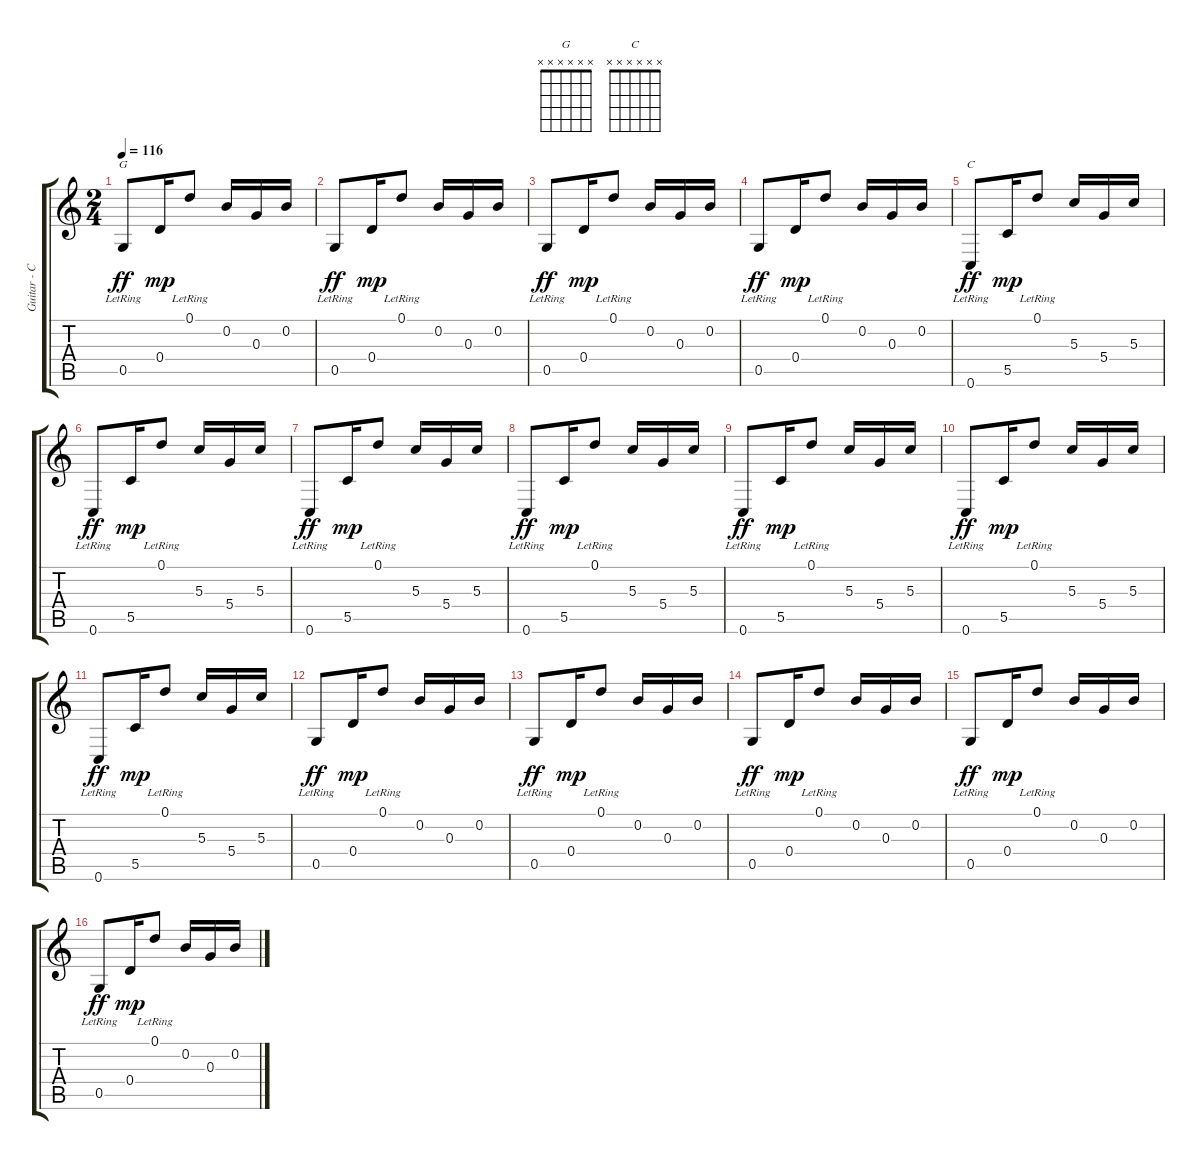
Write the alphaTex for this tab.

\track ("Guitar - CGDGBD" "Guitar - C") {instrument acousticguitarnylon}
\staff {score tabs}
\tuning (D4 B3 G3 D3 G2 C2) {hide}
\chord ("G" x x x x x x) {firstfret 0}
\chord ("C" x x x x x x) {firstfret 0}
\ts (2 4)
\tempo 116
\clef g2
\ks c
0.5{lr}.8{ch "G" dy ff} 0.4.16{dy mp} 0.1{lr}.8 0.2.16 0.3.16 0.2.16 |
0.5{lr}.8{dy ff} 0.4.16{dy mp} 0.1{lr}.8 0.2.16 0.3.16 0.2.16 |
0.5{lr}.8{dy ff} 0.4.16{dy mp} 0.1{lr}.8 0.2.16 0.3.16 0.2.16 |
0.5{lr}.8{dy ff} 0.4.16{dy mp} 0.1{lr}.8 0.2.16 0.3.16 0.2.16 |
0.6{lr}.8{ch "C" dy ff} 5.5.16{dy mp} 0.1{lr}.8 5.3.16 5.4.16 5.3.16 |
0.6{lr}.8{dy ff} 5.5.16{dy mp} 0.1{lr}.8 5.3.16 5.4.16 5.3.16 |
0.6{lr}.8{dy ff} 5.5.16{dy mp} 0.1{lr}.8 5.3.16 5.4.16 5.3.16 |
0.6{lr}.8{dy ff} 5.5.16{dy mp} 0.1{lr}.8 5.3.16 5.4.16 5.3.16 |
0.6{lr}.8{dy ff} 5.5.16{dy mp} 0.1{lr}.8 5.3.16 5.4.16 5.3.16 |
0.6{lr}.8{dy ff} 5.5.16{dy mp} 0.1{lr}.8 5.3.16 5.4.16 5.3.16 |
0.6{lr}.8{dy ff} 5.5.16{dy mp} 0.1{lr}.8 5.3.16 5.4.16 5.3.16 |
0.5{lr}.8{dy ff} 0.4.16{dy mp} 0.1{lr}.8 0.2.16 0.3.16 0.2.16 |
0.5{lr}.8{dy ff} 0.4.16{dy mp} 0.1{lr}.8 0.2.16 0.3.16 0.2.16 |
0.5{lr}.8{dy ff} 0.4.16{dy mp} 0.1{lr}.8 0.2.16 0.3.16 0.2.16 |
0.5{lr}.8{dy ff} 0.4.16{dy mp} 0.1{lr}.8 0.2.16 0.3.16 0.2.16 |
0.5{lr}.8{dy ff} 0.4.16{dy mp} 0.1{lr}.8 0.2.16 0.3.16 0.2.16
